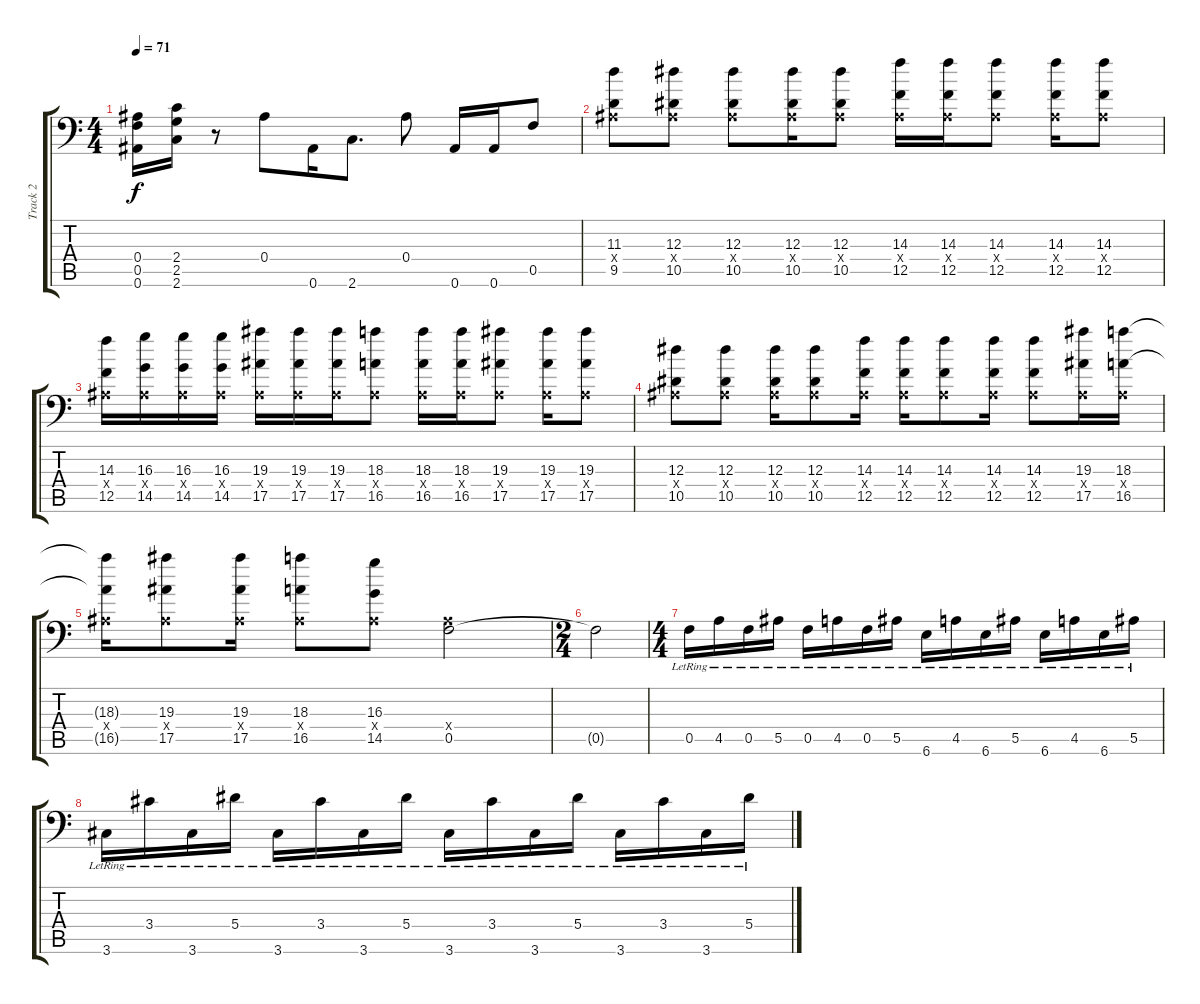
\track ("Track 2" "Track 2") {instrument distortionguitar}
\staff {score tabs}
\tuning (C4 G3 Eb3 Bb2 F2 Bb1) {hide}
\ts (4 4)
\tempo 71
\clef f4
\ks c
(0.4 0.5 0.6).16{dy f} (2.4 2.5 2.6).16 r.8 0.4.8 0.6.16 2.6.8{d} 0.4.8 0.6.16 0.6.16 0.5.8 |
(11.3 0.4{x} 9.5).8 (12.3 0.4{x} 10.5).8 (12.3 0.4{x} 10.5).8 (12.3 0.4{x} 10.5).16 (12.3 0.4{x} 10.5).8 (14.3 0.4{x} 12.5).16 (14.3 0.4{x} 12.5).16 (14.3 0.4{x} 12.5).8 (14.3 0.4{x} 12.5).16 (14.3 0.4{x} 12.5).8 |
(14.3 0.4{x} 12.5).16 (16.3 0.4{x} 14.5).16 (16.3 0.4{x} 14.5).16 (16.3 0.4{x} 14.5).16 (19.3 0.4{x} 17.5).16 (19.3 0.4{x} 17.5).16 (19.3 0.4{x} 17.5).16 (18.3 0.4{x} 16.5).8 (18.3 0.4{x} 16.5).16 (18.3 0.4{x} 16.5).16 (19.3 0.4{x} 17.5).8 (19.3 0.4{x} 17.5).16 (19.3 0.4{x} 17.5).8 |
(12.3 0.4{x} 10.5).8 (12.3 0.4{x} 10.5).8 (12.3 0.4{x} 10.5).16 (12.3 0.4{x} 10.5).8 (14.3 0.4{x} 12.5).16 (14.3 0.4{x} 12.5).16 (14.3 0.4{x} 12.5).8 (14.3 0.4{x} 12.5).16 (14.3 0.4{x} 12.5).8 (19.3 0.4{x} 17.5).16 (18.3 0.4{x} 16.5).16 |
(18.3{t} 0.4{x} 16.5{t}).16 (19.3 0.4{x} 17.5).8 (19.3 0.4{x} 17.5).16 (18.3 0.4{x} 16.5).8 (16.3 0.4{x} 14.5).8 (0.4{x} 0.5).2 |
\ts (2 4)
0.5{t}.2 |
\ts (4 4)
0.5{lr}.16{instrument acousticguitarsteel} 4.5{lr}.16 0.5{lr}.16 5.5{lr}.16 0.5{lr}.16 4.5{lr}.16 0.5{lr}.16 5.5{lr}.16 6.6{lr}.16 4.5{lr}.16 6.6{lr}.16 5.5{lr}.16 6.6{lr}.16 4.5{lr}.16 6.6{lr}.16 5.5{lr}.16 |
3.6{lr}.16 3.4{lr}.16 3.6{lr}.16 5.4{lr}.16 3.6{lr}.16 3.4{lr}.16 3.6{lr}.16 5.4{lr}.16 3.6{lr}.16 3.4{lr}.16 3.6{lr}.16 5.4{lr}.16 3.6{lr}.16 3.4{lr}.16 3.6{lr}.16 5.4{lr}.16
